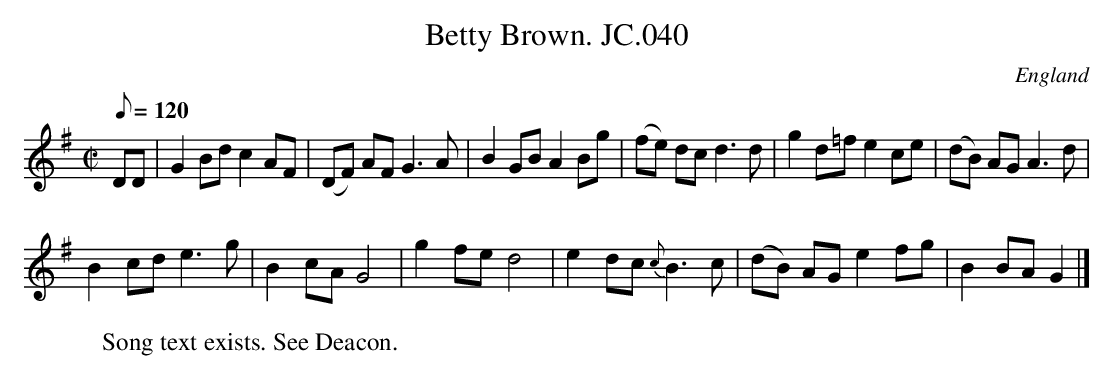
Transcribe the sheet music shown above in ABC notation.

X:1
T:Betty Brown. JC.040
M:C|
L:1/8
Q:120
O:England
K:G
DD|G2Bdc2AF|(DF) AFG3A|B2GBA2Bg|(fe) dcd3d|
g2d=fe2ce|(dB) AGA3d|!B2cde3g|B2cAG4|g2fed4|
e2dc{c}B3c|(dB) AGe2fg|B2BAG2|]
W:Song text exists. See Deacon.
